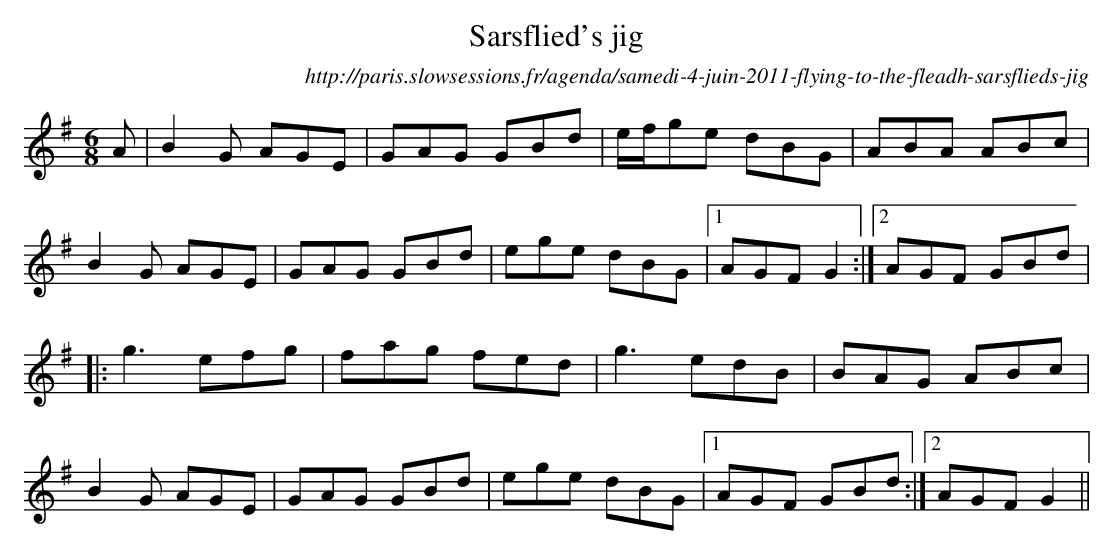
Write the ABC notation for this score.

X:1
T: Sarsflied's jig
O:http://paris.slowsessions.fr/agenda/samedi-4-juin-2011-flying-to-the-fleadh-sarsflieds-jig
M: 6/8
L: 1/8
K: Gmaj
A|B2G AGE|GAG GBd|e/2f/2ge dBG|ABA ABc|
B2G AGE|GAG GBd|ege dBG|1 AGF G2 :|2 AGF GBd|
|:g3 efg|fag fed|g3 edB|BAG ABc|
B2G AGE|GAG GBd|ege dBG|1 AGF GBd :|2 AGF G2||
